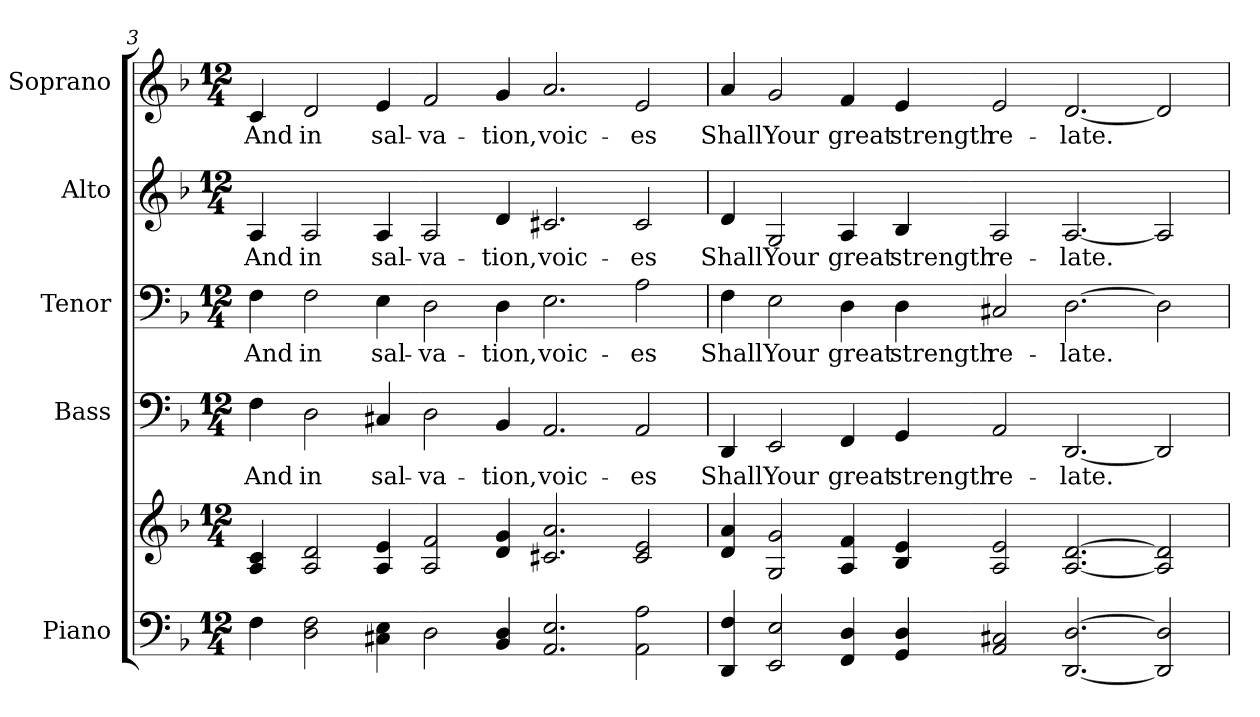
**kern	**kern	**kern	**text	**kern	**text	**kern	**text	**kern	**text
*part5	*part5	*part4	*part4	*part3	*part3	*part2	*part2	*part1	*part1
*staff6	*staff5	*staff4	*staff4	*staff3	*staff3	*staff2	*staff2	*staff1	*staff1
*I"Piano	*	*I"Bass	*	*I"Tenor	*	*I"Alto	*	*I"Soprano	*
*I'Pno.	*	*I'B.	*	*I'T.	*	*I'A.	*	*I'S.	*
!!LO:PB:g=z
*clefF4	*clefG2	*clefF4	*	*clefF4	*	*clefG2	*	*clefG2	*
*k[b-]	*k[b-]	*k[b-]	*	*k[b-]	*	*k[b-]	*	*k[b-]	*
*F:	*F:	*F:	*	*F:	*	*F:	*	*F:	*
*M12/4	*M12/4	*M12/4	*	*M12/4	*	*M12/4	*	*M12/4	*
=3	=3	=3	=3	=3	=3	=3	=3	=3	=3
!	!	!	!LO:LY:b:color=#000000	!	!	!	!	!	!
!	!	!	!	!	!LO:LY:b:color=#000000	!	!	!	!
!	!	!	!	!	!	!	!LO:LY:b:color=#000000	!	!
!	!	!	!	!	!	!	!	!	!LO:LY:b:color=#000000
4Fi\	4Ai/ 4ci	4Fi\	And	4Fi\	And	4Ai/	And	4ci/	And
!	!	!	!LO:LY:b:color=#000000	!	!	!	!	!	!
!	!	!	!	!	!LO:LY:b:color=#000000	!	!	!	!
!	!	!	!	!	!	!	!LO:LY:b:color=#000000	!	!
!	!	!	!	!	!	!	!	!	!LO:LY:b:color=#000000
2Di\ 2Fi	2Ai/ 2di	2Di\	in	2Fi\	in	2Ai/	in	2di/	in
!	!	!	!LO:LY:b:color=#000000	!	!	!	!	!	!
!	!	!	!	!	!LO:LY:b:color=#000000	!	!	!	!
!	!	!	!	!	!	!	!LO:LY:b:color=#000000	!	!
!	!	!	!	!	!	!	!	!	!LO:LY:b:color=#000000
4C#Xi\ 4Ei	4Ai/ 4ei	4C#Xi/	sal-	4Ei\	sal-	4Ai/	sal-	4ei/	sal-
!	!	!	!LO:LY:b:color=#000000	!	!	!	!	!	!
!	!	!	!	!	!LO:LY:b:color=#000000	!	!	!	!
!	!	!	!	!	!	!	!LO:LY:b:color=#000000	!	!
!	!	!	!	!	!	!	!	!	!LO:LY:b:color=#000000
2Di\	2Ai/ 2fi	2Di\	-va-	2Di\	-va-	2Ai/	-va-	2fi/	-va-
!	!	!	!LO:LY:b:color=#000000	!	!	!	!	!	!
!	!	!	!	!	!LO:LY:b:color=#000000	!	!	!	!
!	!	!	!	!	!	!	!LO:LY:b:color=#000000	!	!
!	!	!	!	!	!	!	!	!	!LO:LY:b:color=#000000
4BB-i/ 4Di	4di/ 4gi	4BB-i/	-tion,	4Di\	-tion,	4di/	-tion,	4gi/	-tion,
!	!	!	!LO:LY:b:color=#000000	!	!	!	!	!	!
!	!	!	!	!	!LO:LY:b:color=#000000	!	!	!	!
!	!	!	!	!	!	!	!LO:LY:b:color=#000000	!	!
!	!	!	!	!	!	!	!	!	!LO:LY:b:color=#000000
2.AAi/ 2.Ei	2.c#Xi/ 2.ai	2.AAi/	voic-	2.Ei\	voic-	2.c#Xi/	voic-	2.ai/	voic-
!	!	!	!LO:LY:b:color=#000000	!	!	!	!	!	!
!	!	!	!	!	!LO:LY:b:color=#000000	!	!	!	!
!	!	!	!	!	!	!	!LO:LY:b:color=#000000	!	!
!	!	!	!	!	!	!	!	!	!LO:LY:b:color=#000000
2AAi\ 2Ai	2c#i/ 2ei	2AAi/	-es	2Ai\	-es	2c#i/	-es	2ei/	-es
=4	=4	=4	=4	=4	=4	=4	=4	=4	=4
!	!	!	!LO:LY:b:color=#000000	!	!	!	!	!	!
!	!	!	!	!	!LO:LY:b:color=#000000	!	!	!	!
!	!	!	!	!	!	!	!LO:LY:b:color=#000000	!	!
!	!	!	!	!	!	!	!	!	!LO:LY:b:color=#000000
4DDi/ 4Fi	4di/ 4ai	4DDi/	Shall	4Fi\	Shall	4di/	Shall	4ai/	Shall
!	!	!	!LO:LY:b:color=#000000	!	!	!	!	!	!
!	!	!	!	!	!LO:LY:b:color=#000000	!	!	!	!
!	!	!	!	!	!	!	!LO:LY:b:color=#000000	!	!
!	!	!	!	!	!	!	!	!	!LO:LY:b:color=#000000
2EEi/ 2Ei	2Gi/ 2gi	2EEi/	Your	2Ei\	Your	2Gi/	Your	2gi/	Your
!	!	!	!LO:LY:b:color=#000000	!	!	!	!	!	!
!	!	!	!	!	!LO:LY:b:color=#000000	!	!	!	!
!	!	!	!	!	!	!	!LO:LY:b:color=#000000	!	!
!	!	!	!	!	!	!	!	!	!LO:LY:b:color=#000000
4FFi/ 4Di	4Ai/ 4fi	4FFi/	great	4Di\	great	4Ai/	great	4fi/	great
!	!	!	!LO:LY:b:color=#000000	!	!	!	!	!	!
!	!	!	!	!	!LO:LY:b:color=#000000	!	!	!	!
!	!	!	!	!	!	!	!LO:LY:b:color=#000000	!	!
!	!	!	!	!	!	!	!	!	!LO:LY:b:color=#000000
4GGi/ 4Di	4B-i/ 4ei	4GGi/	strength	4Di\	strength	4B-i/	strength	4ei/	strength
!	!	!	!LO:LY:b:color=#000000	!	!	!	!	!	!
!	!	!	!	!	!LO:LY:b:color=#000000	!	!	!	!
!	!	!	!	!	!	!	!LO:LY:b:color=#000000	!	!
!	!	!	!	!	!	!	!	!	!LO:LY:b:color=#000000
2AAi/ 2C#Xi	2Ai/ 2ei	2AAi/	re-	2C#Xi/	re-	2Ai/	re-	2ei/	re-
!	!	!	!LO:LY:b:color=#000000	!	!	!	!	!	!
!	!	!	!	!	!LO:LY:b:color=#000000	!	!	!	!
!	!	!	!	!	!	!	!LO:LY:b:color=#000000	!	!
!	!	!	!	!	!	!	!	!	!LO:LY:b:color=#000000
[<2.DDi/ [>2.Di	[<2.Ai/ [>2.di	[<2.DDi/	-late.	[>2.Di\	-late.	[<2.Ai/	-late.	[<2.di/	-late.
2DDi/] 2Di]	2Ai/] 2di]	2DDi/]	.	2Di\]	.	2Ai/]	.	2di/]	.
=	=	=	=	=	=	=	=	=	=
*-	*-	*-	*-	*-	*-	*-	*-	*-	*-
